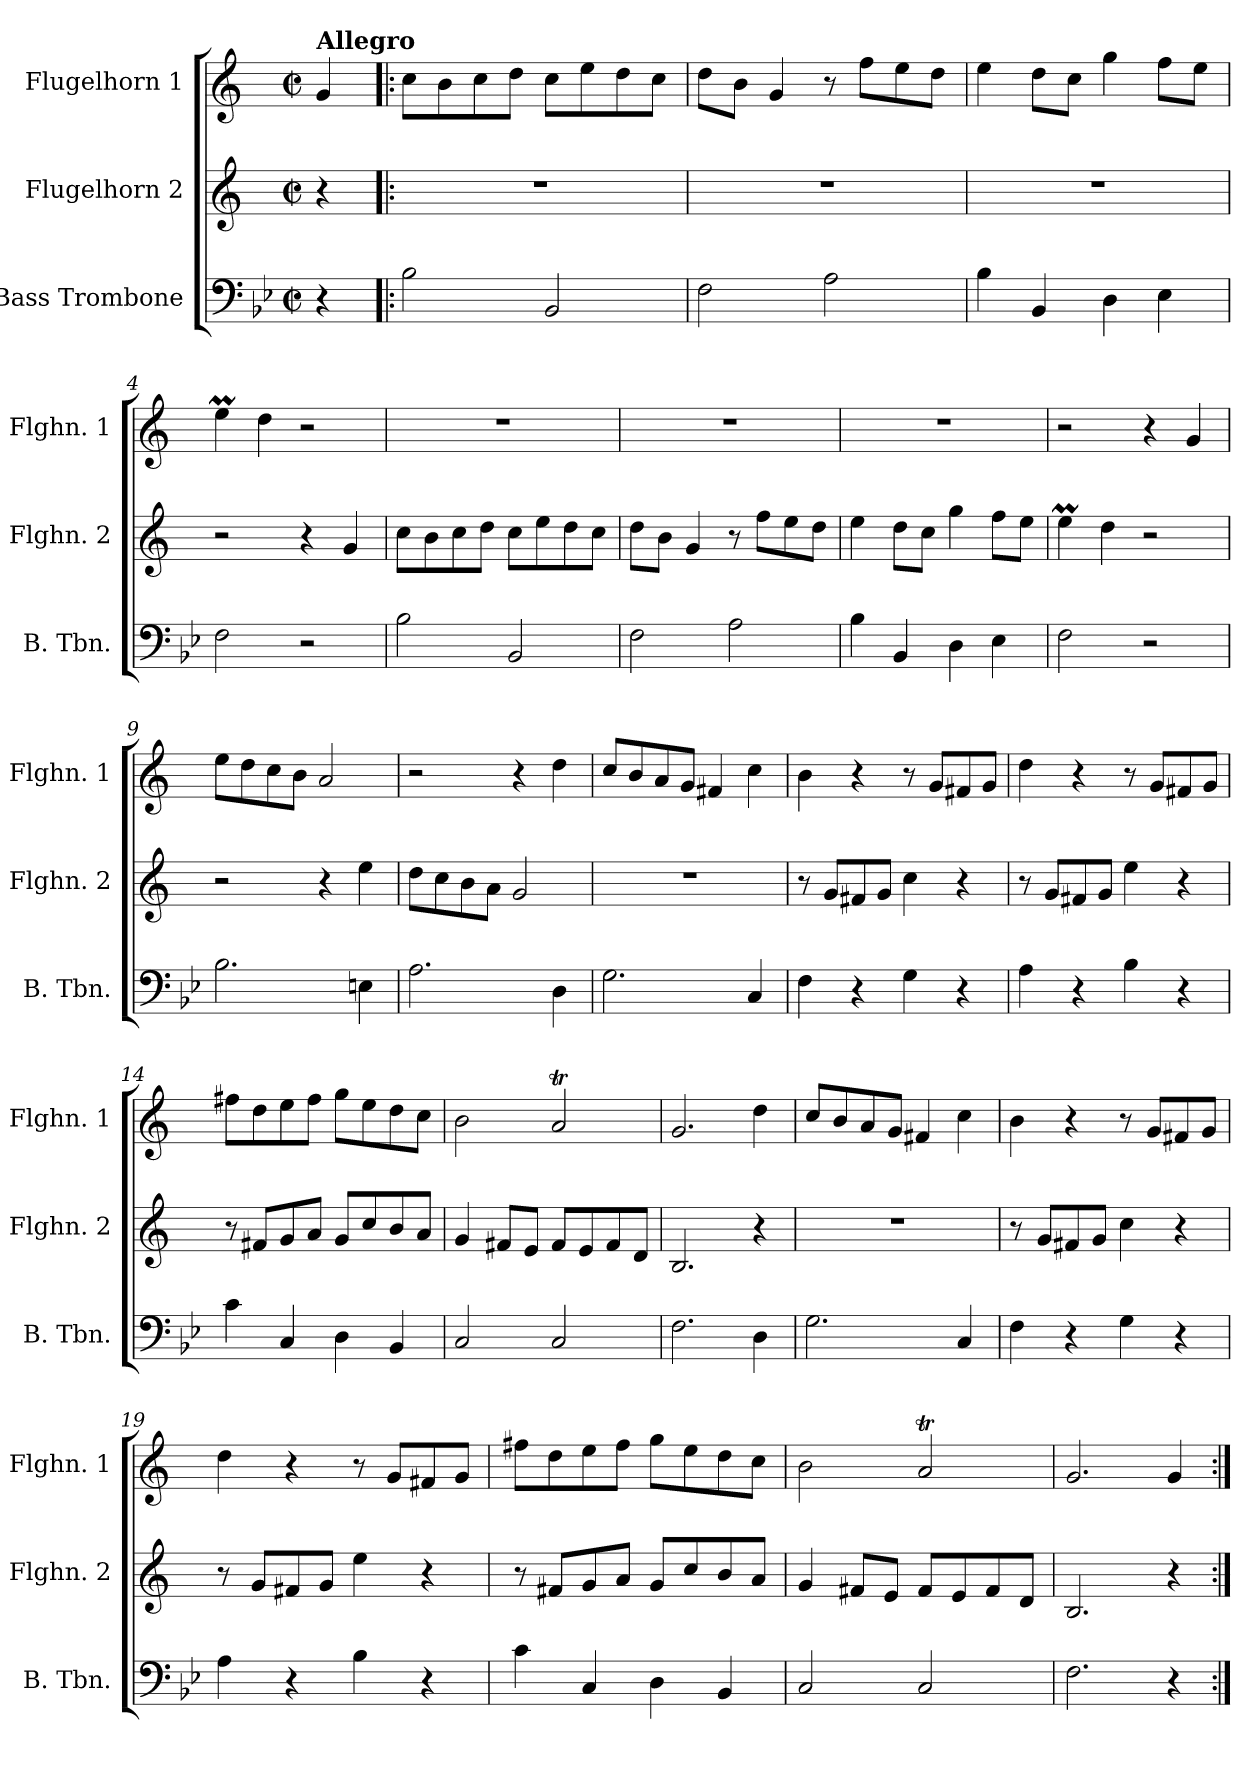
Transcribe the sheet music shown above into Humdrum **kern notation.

**kern	**kern	**kern
*part3	*part2	*part1
*staff3	*staff2	*staff1
*I"Bass Trombone	*I"Flugelhorn 2	*I"Flugelhorn 1
*I'B. Tbn.	*I'Flghn. 2	*I'Flghn. 1
*clefF4	*clefG2	*clefG2
*	*ITrd1c2	*ITrd1c2
*k[b-e-]	*k[b-e-]	*k[b-e-]
*B-:	*B-:	*B-:
*M2/2	*M2/2	*M2/2
*met(c|)	*met(c|)	*met(c|)
*MM180	*MM180	*MM180
=	=	=
!	!	!LO:TX:a:B:t=Allegro
4r	4r	4f/
=1!|:	=1!|:	=1!|:
2B-\	1r	8b-\L
.	.	8a\
.	.	8b-\
.	.	8cc\J
2BB-/	.	8b-\L
.	.	8dd\
.	.	8cc\
.	.	8b-\J
=2	=2	=2
2F\	1r	8cc\L
.	.	8a\J
.	.	4f/
2A\	.	8r
.	.	8ee-\L
.	.	8dd\
.	.	8cc\J
=3	=3	=3
4B-\	1r	4dd\
4BB-/	.	8cc\L
.	.	8b-\J
4D\	.	4ff\
4E-\	.	8ee-\L
.	.	8dd\J
=4	=4	=4
2F\	2r	4ddm\
.	.	4cc\
2r	4r	2r
.	4f/	.
!!LO:LB:g=z
=5	=5	=5
2B-\	8b-\L	1r
.	8a\	.
.	8b-\	.
.	8cc\J	.
2BB-/	8b-\L	.
.	8dd\	.
.	8cc\	.
.	8b-\J	.
=6	=6	=6
2F\	8cc\L	1r
.	8a\J	.
.	4f/	.
2A\	8r	.
.	8ee-\L	.
.	8dd\	.
.	8cc\J	.
=7	=7	=7
4B-\	4dd\	1r
4BB-/	8cc\L	.
.	8b-\J	.
4D\	4ff\	.
4E-\	8ee-\L	.
.	8dd\J	.
=8	=8	=8
2F\	4ddm\	2r
.	4cc\	.
2r	2r	4r
.	.	4f/
=9	=9	=9
2.B-\	2r	8dd\L
.	.	8cc\
.	.	8b-\
.	.	8a\J
.	4r	2g/
4En\	4dd\	.
=10	=10	=10
2.A\	8cc\L	2r
.	8b-\	.
.	8a\	.
.	8g\J	.
.	2f/	4r
4D\	.	4cc\
!!LO:LB:g=z
=11	=11	=11
2.G\	1r	8b-/L
.	.	8a/
.	.	8g/
.	.	8f/J
.	.	4en/
4C/	.	4b-\
=12	=12	=12
4F\	8r	4a\
.	8f/L	.
4r	8en/	4r
.	8f/J	.
4G\	4b-\	8r
.	.	8f/L
4r	4r	8en/
.	.	8f/J
=13	=13	=13
4A\	8r	4cc\
.	8f/L	.
4r	8en/	4r
.	8f/J	.
4B-\	4dd\	8r
.	.	8f/L
4r	4r	8en/
.	.	8f/J
=14	=14	=14
4c\	8r	8een\L
.	8en/L	8cc\
4C/	8f/	8dd\
.	8g/J	8ee\J
4D\	8f/L	8ff\L
.	8b-/	8dd\
4BB-/	8a/	8cc\
.	8g/J	8b-\J
=15	=15	=15
2C/	4f/	2a\
.	8en/L	.
.	8d/J	.
2C/	8e/L	2gT/
.	8d/	.
.	8e/	.
.	8c/J	.
!!LO:LB:g=z
=16	=16	=16
2.F\	2.A/	2.f/
4D\	4r	4cc\
=17	=17	=17
2.G\	1r	8b-/L
.	.	8a/
.	.	8g/
.	.	8f/J
.	.	4en/
4C/	.	4b-\
=18	=18	=18
4F\	8r	4a\
.	8f/L	.
4r	8en/	4r
.	8f/J	.
4G\	4b-\	8r
.	.	8f/L
4r	4r	8en/
.	.	8f/J
=19	=19	=19
4A\	8r	4cc\
.	8f/L	.
4r	8en/	4r
.	8f/J	.
4B-\	4dd\	8r
.	.	8f/L
4r	4r	8en/
.	.	8f/J
=20	=20	=20
4c\	8r	8een\L
.	8en/L	8cc\
4C/	8f/	8dd\
.	8g/J	8ee\J
4D\	8f/L	8ff\L
.	8b-/	8dd\
4BB-/	8a/	8cc\
.	8g/J	8b-\J
!!LO:PB:g=z
=21	=21	=21
2C/	4f/	2a\
.	8en/L	.
.	8d/J	.
2C/	8e/L	2gT/
.	8d/	.
.	8e/	.
.	8c/J	.
=22	=22	=22
2.F\	2.A/	2.f/
4r	4r	4f/
=:|!	=:|!	=:|!
*-	*-	*-
